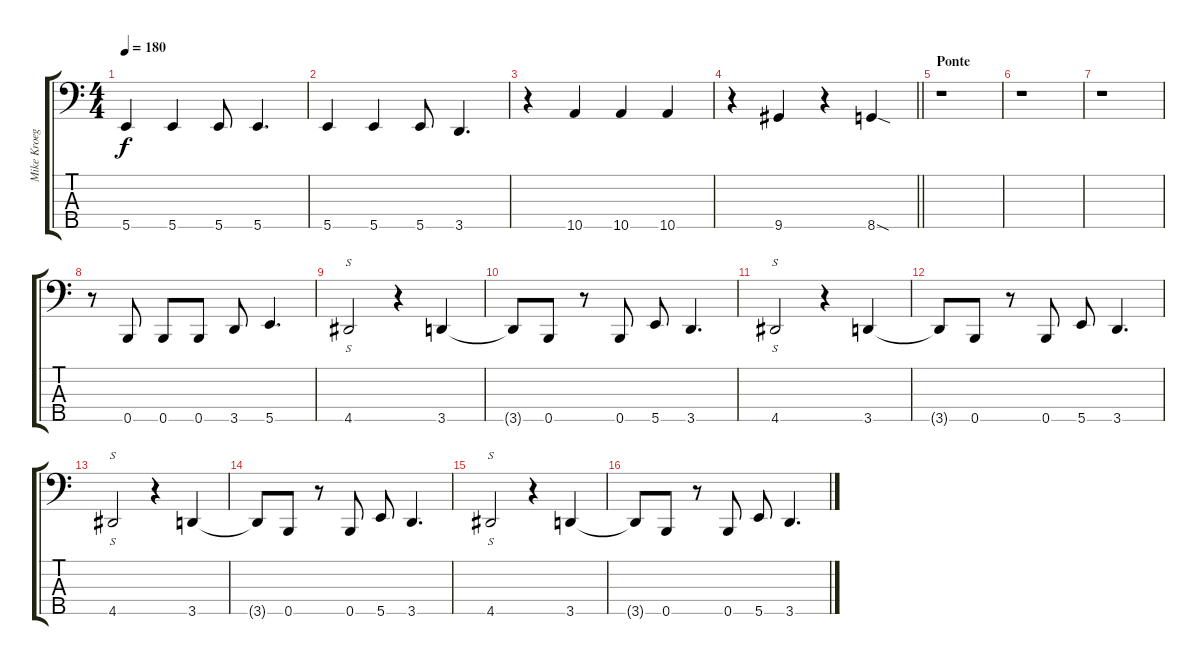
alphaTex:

\track ("Mike Kroeger" "Mike Kroeg") {instrument electricbassfinger}
\staff {score tabs}
\tuning (G2 D2 A1 E1 B0) {hide}
\ts (4 4)
\tempo 180
\clef f4
\ks c
5.5.4{dy f} 5.5.4 5.5.8 5.5.4{d} |
5.5.4 5.5.4 5.5.8 3.5.4{d} |
r.4 10.5.4 10.5.4 10.5.4 |
\barLineRight lightlight
r.4 9.5.4 r.4 8.5{sod}.4 |
\section ("" "Ponte")
r.1 |
r.1 |
r.1 |
r.8 0.5.8 0.5.8 0.5.8 3.5.8 5.5.4{d} |
4.5.2{s} r.4 3.5.4 |
3.5{t}.8 0.5.8 r.8 0.5.8 5.5.8 3.5.4{d} |
4.5.2{s} r.4 3.5.4 |
3.5{t}.8 0.5.8 r.8 0.5.8 5.5.8 3.5.4{d} |
4.5.2{s} r.4 3.5.4 |
3.5{t}.8 0.5.8 r.8 0.5.8 5.5.8 3.5.4{d} |
4.5.2{s} r.4 3.5.4 |
3.5{t}.8 0.5.8 r.8 0.5.8 5.5.8 3.5.4{d}
